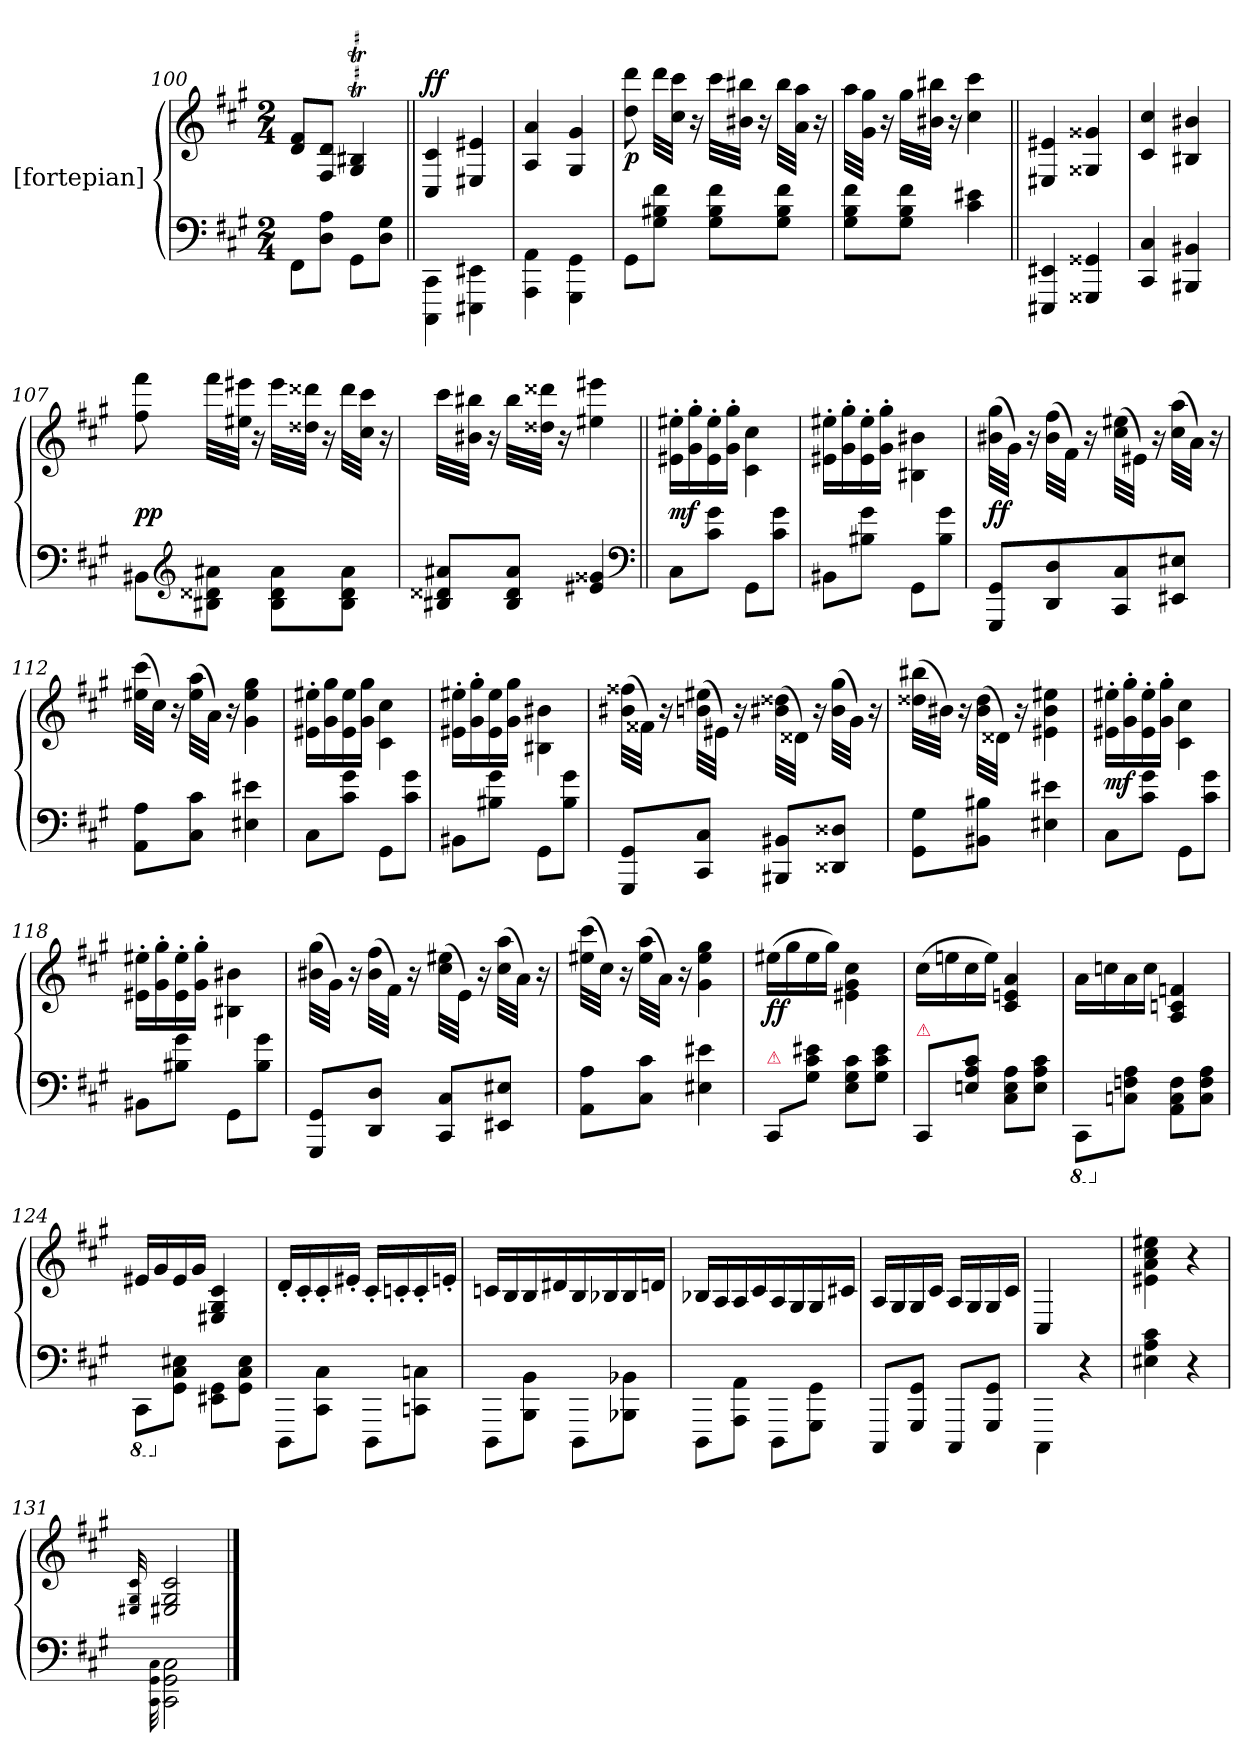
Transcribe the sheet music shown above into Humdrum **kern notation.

**kern	**kern	**dynam
*part2	*part1	*part1
*staff2	*staff1	*staff1
*I"[fortepian]	*I"[fortepian]	*
*clefF4	*clefG2	*
*k[f#c#g#]	*k[f#c#g#]	*
*f#:	*f#:	*
*M2/4	*M2/4	*
=100	=100	=100
8FF#\L	8d/ 8f#/L	.
8D\ 8A\J	8F#/ 8d/J	.
8GG#\L	4G#T/ 4B#XT/	.
8D\ 8G#\J	.	.
=101||	=101||	=101||
!	!	!LO:DY:a
4CCC#\ 4CC#\	4C#/ 4c#/	ff
4EEE#X\ 4EE#X\	4E#X/ 4e#X/	.
=102	=102	=102
4AAA\ 4AA\	4A/ 4a/	.
4GGG#\ 4GG#\	4G#/ 4g#/	.
=103	=103	=103
8GG#\L	8dd\ 8ddd\	p
8G#\ 8B#X\ 8f#\J	32ddd\LLL	.
.	32cc#\ 32ccc#\JJJ	.
.	16r	.
8G#\ 8B#\ 8f#\L	32ccc#\LLL	.
.	32b#X\ 32bb#X\JJJ	.
.	16r	.
8G#\ 8B#\ 8f#\J	32bb#\LLL	.
.	32a\ 32aa\JJJ	.
.	16r	.
=104	=104	=104
8G#\ 8B\ 8f#\L	32aa\LLL	.
.	32g#\ 32gg#\JJJ	.
.	16r	.
8G#\ 8B\ 8f#\J	32gg#\LLL	.
.	32b#X\ 32bb#X\JJJ	.
.	16r	.
4c#\ 4e#X\	4cc#\ 4ccc#\	.
=105||	=105||	=105||
4EEE#X/ 4EE#X/	4E#X/ 4e#X/	.
4GGG##X/ 4GG##X/	4G##X/ 4g##X/	.
=106	=106	=106
4CC#/ 4C#/	4c#/ 4cc#/	.
4BBB#X/ 4BB#X/	4B#X/ 4b#X/	.
=107	=107	=107
8BB#X\L	8ff#\ 8fff#\	pp
*clefG2	*	*
8B#X\ 8d##X\ 8a#X\J	32fff#\LLL	.
.	32ee#X\ 32eee#X\JJJ	.
.	16r	.
8B#\ 8d##\ 8a#\L	32eee#\LLL	.
.	32dd##X\ 32ddd##X\JJJ	.
.	16r	.
8B#\ 8d##\ 8a#\J	32ddd##\LLL	.
.	32cc#\ 32ccc#\JJJ	.
.	16r	.
=108	=108	=108
8B#X/ 8d##X/ 8a#X/L	32ccc#\LLL	.
.	32b#X\ 32bb#X\JJJ	.
.	16r	.
8B#/ 8d##/ 8a#/J	32bb#\LLL	.
.	32dd##X\ 32ddd##X\JJJ	.
.	16r	.
4e#X/ 4g##X/	4ee#X\ 4eee#X\	.
*clefF4	*	*
=109||	=109||	=109||
8C#\L	16e#X'\ 16ee#X'\LL	mf
.	16g#'\ 16gg#'\	.
8c#\ 8g#\J	16e#'\ 16ee#'\	.
.	16g#'\ 16gg#'\JJ	.
8GG#\L	4c#\ 4cc#\	.
8c#\ 8g#\J	.	.
=110	=110	=110
8BB#X\L	16e#X'\ 16ee#X'\LL	.
.	16g#'\ 16gg#'\	.
8B#X\ 8g#\J	16e#'\ 16ee#'\	.
.	16g#'\ 16gg#'\JJ	.
8GG#\L	4B#X\ 4b#X\	.
8B#\ 8g#\J	.	.
=111	=111	=111
8GGG#/ 8GG#/L	(32b#X\ 32gg#\LLL	ff
.	32g#\JJJ)	.
.	16r	.
8DD/ 8D/	(32b#\ 32ff#\LLL	.
.	32f#\JJJ)	.
.	16r	.
8CC#/ 8C#/	(32cc#\ 32ee#X\LLL	.
.	32e#X\JJJ)	.
.	16r	.
8EE#X/ 8E#X/J	(32cc#\ 32aa\LLL	.
.	32a\JJJ)	.
.	16r	.
=112	=112	=112
8AA\ 8A\L	(32ee#X\ 32ccc#\LLL	.
.	32cc#\JJJ)	.
.	16r	.
8C#\ 8c#\J	(32ee#\ 32aa\LLL	.
.	32a\JJJ)	.
.	16r	.
4E#X\ 4e#X\	4g#\ 4ee#\ 4gg#\	.
=113	=113	=113
8C#\L	16e#X'\ 16ee#X'\LL	.
.	16g#\ 16gg#\	.
8c#\ 8g#\J	16e#\ 16ee#\	.
.	16g#\ 16gg#\JJ	.
8GG#\L	4c#\ 4cc#\	.
8c#\ 8g#\J	.	.
=114	=114	=114
8BB#X\L	16e#X'\ 16ee#X'\LL	.
.	16g#'\ 16gg#'\	.
8B#X\ 8g#\J	16e#\ 16ee#\	.
.	16g#\ 16gg#\JJ	.
8GG#\L	4B#X\ 4b#X\	.
8B#\ 8g#\J	.	.
=115	=115	=115
8GGG#/ 8GG#/L	(32b#X\ 32ff##X\LLL	.
.	32f##X\JJJ)	.
.	16r	.
8CC#/ 8C#/J	(32bn\ 32ee#X\LLL	.
.	32e#X\JJJ)	.
.	16r	.
8BBB#X/ 8BB#X/L	(32b#X\ 32dd##X\LLL	.
.	32d##X\JJJ)	.
.	16r	.
8DD##X/ 8D##X/J	(32b#\ 32gg#\LLL	.
.	32g#\JJJ)	.
.	16r	.
=116	=116	=116
8GG#\ 8G#\L	(32dd##X\ 32bb#X\LLL	.
.	32b#X\JJJ)	.
.	16r	.
8BB#X\ 8B#X\J	(32b#\ 32dd##\LLL	.
.	32d##X\JJJ)	.
.	16r	.
4E#X\ 4e#X\	4e#X\ 4b#\ 4ee#X\	.
=117	=117	=117
8C#\L	16e#X'\ 16ee#X'\LL	mf
.	16g#'\ 16gg#'\	.
8c#\ 8g#\J	16e#'\ 16ee#'\	.
.	16g#'\ 16gg#'\JJ	.
8GG#\L	4c#\ 4cc#\	.
8c#\ 8g#\J	.	.
=118	=118	=118
8BB#X\L	16e#X'\ 16ee#X'\LL	.
.	16g#'\ 16gg#'\	.
8B#X\ 8g#\J	16e#'\ 16ee#'\	.
.	16g#'\ 16gg#'\JJ	.
8GG#\L	4B#X\ 4b#X\	.
8B#\ 8g#\J	.	.
=119	=119	=119
8GGG#/ 8GG#/L	(32b#X\ 32gg#\LLL	.
.	32g#\JJJ)	.
.	16r	.
8DD/ 8D/J	(32b#\ 32ff#\LLL	.
.	32f#\JJJ)	.
.	16r	.
8CC#/ 8C#/L	(32cc#\ 32ee#X\LLL	.
.	32e\JJJ)	.
.	16r	.
8EE#X/ 8E#X/J	(32cc#\ 32aa\LLL	.
.	32a\JJJ)	.
.	16r	.
=120	=120	=120
8AA\ 8A\L	(32ee#X\ 32ccc#\LLL	.
.	32cc#\JJJ)	.
.	16r	.
8C#\ 8c#\J	(32ee#\ 32aa\LLL	.
.	32a\JJJ)	.
.	16r	.
4E#X\ 4e#X\	4g#\ 4ee#\ 4gg#\	.
=121	=121	=121
!LO:TX:a:color=crimson:t=⚠	!	!
8CC#/L	(16ee#X\LL	ff
.	16gg#\	.
8G#\ 8c#\ 8e#X\J	16ee#\	.
.	16gg#\JJ)	.
8E\ 8G#\ 8c#\L	4e#X\ 4g#\ 4cc#\	.
8G#\ 8c#\ 8e#\J	.	.
=122	=122	=122
!LO:TX:a:color=crimson:t=⚠	!	!
8CC#/L	(16cc#\LL	.
.	16een\	.
8En\ 8A\ 8c#\J	16cc#\	.
.	16ee\JJ)	.
8C#\ 8E\ 8A\L	4c#/ 4en/ 4a/	.
8E\ 8A\ 8c#\J	.	.
=123	=123	=123
*8ba	*	*
8CCC#\L	16a\LL	.
.	16ccn\	.
*X8ba	*	*
8Cn\ 8Fn\ 8A\J	16a\	.
.	16cc\JJ	.
8AA\ 8C\ 8F\L	4A/ 4cn/ 4fn/	.
8C\ 8F\ 8A\J	.	.
=124	=124	=124
*8ba	*	*
8CCC#\L	16e#X/LL	.
.	16g#/	.
*X8ba	*	*
8GG#\ 8C#\ 8E#X\J	16e#/	.
.	16g#/JJ	.
8EE#X\ 8GG#\L	4E#X/ 4G#/ 4c#/	.
8GG#\ 8C#\ 8E#\J	.	.
=125	=125	=125
8DDD\L	16d'/LL	.
.	16c#'/	.
8CC#\ 8C#\J	16c#'/	.
.	16e#X'/JJ	.
8DDD\L	16c#'/LL	.
.	16cn'/	.
8CCn\ 8Cn\J	16c'/	.
.	16en'/JJ	.
=126	=126	=126
8DDD\L	16cn/LL	.
.	16B/	.
8BBB\ 8BB\J	16B/	.
.	16d#X/	.
8DDD\L	16B/	.
.	16B-X/	.
8BBB-X\ 8BB-X\J	16B-/	.
.	16dn/JJ	.
=127	=127	=127
8DDD\L	16B-X/LL	.
.	16A/	.
8AAA\ 8AA\J	16A/	.
.	16c#/	.
8DDD\L	16A/	.
.	16G#/	.
8GGG#\ 8GG#\J	16G#/	.
.	16c#X/JJ	.
=128	=128	=128
8CCC#/L	16A/LL	.
.	16G#/	.
8GGG#/ 8GG#/J	16G#/	.
.	16c#/JJ	.
8CCC#/L	16A/LL	.
.	16G#/	.
8GGG#/ 8GG#/J	16G#/	.
.	16c#/JJ	.
=129	=129	=129
4CCC#\	4C#/	.
4r	4ryy	.
=130	=130	=130
4E#X\ 4A\ 4c#\	4e#X\ 4a\ 4cc#\ 4ee#X\	.
4r	4r	.
=131	=131	=131
32qqCC#\ 32qqGG#\ 32qqC#\	32qqE#X/ 32qqG#/ 32qqc#/	.
2CC#\ 2GG#\ 2C#\	2E#X/ 2G#/ 2c#/	.
==	==	==
*-	*-	*-
